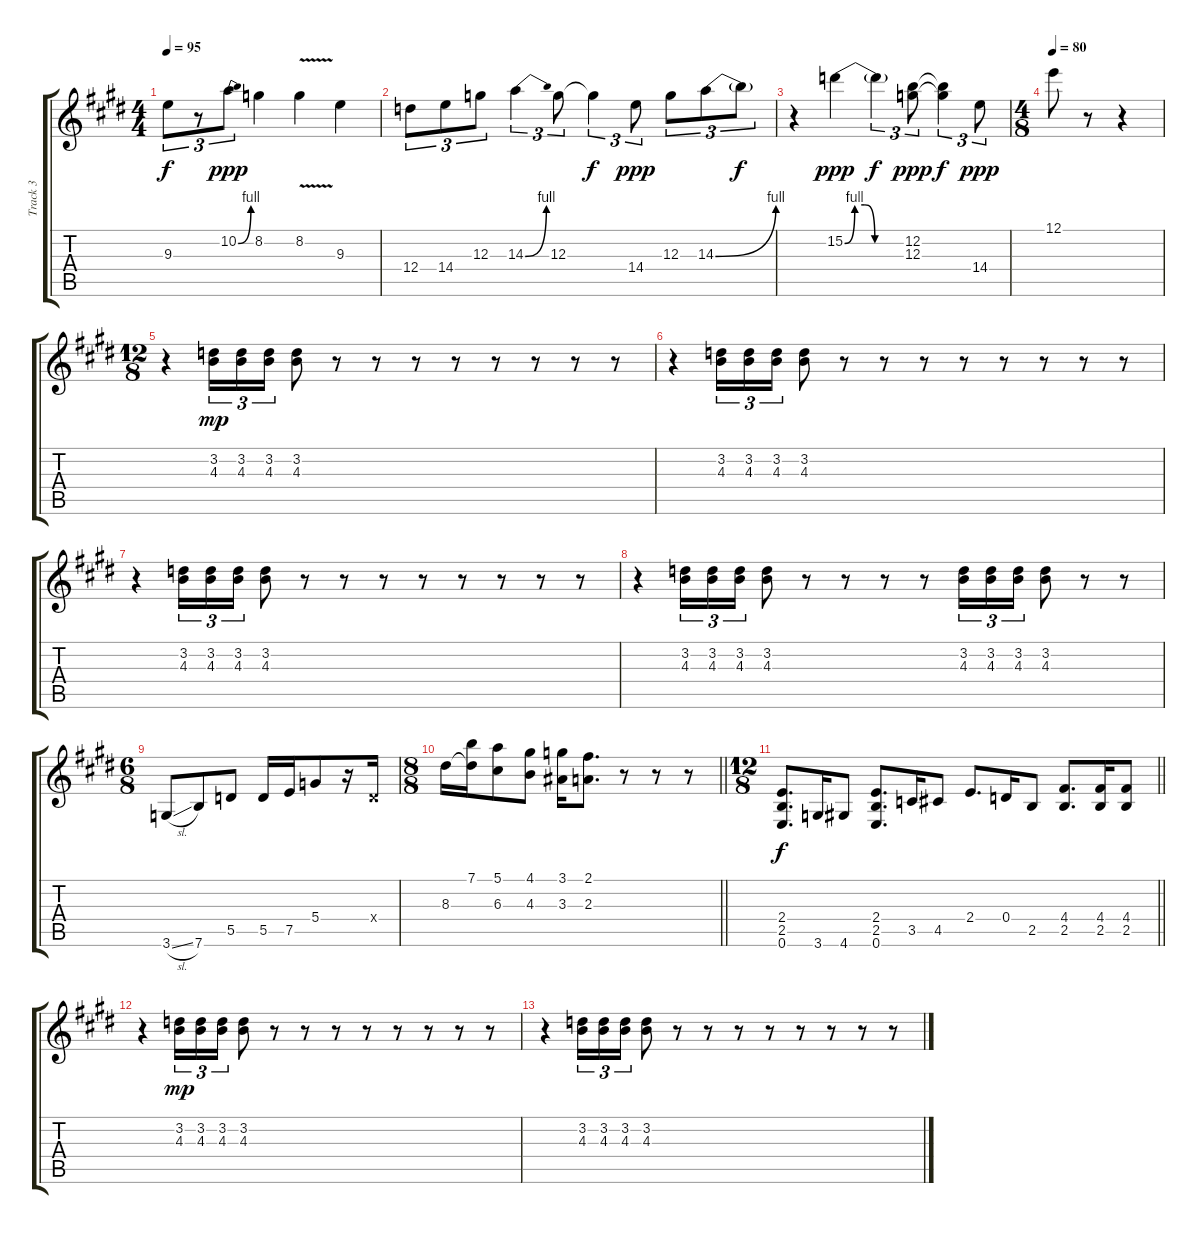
\track ("Track 3" "Track 3") {instrument electricguitarjazz}
\staff {score tabs}
\tuning (E4 B3 G3 D3 A2 E2) {hide}
\ts (4 4)
\tempo 95
\clef g2
\ks e
9.3{t}.8{tu (3 2) dy f} r.8{tu (3 2)} 10.2{be (bend 0 0 60 4)}.8{tu (3 2) dy ppp} 8.2.4 8.2{v}.4 9.3.4 |
12.4.8{tu (3 2)} 14.4.8{tu (3 2)} 12.3.8{tu (3 2)} 14.3{be (bend 0 0 60 4)}.4{tu (3 2)} 12.3.8{tu (3 2)} 12.3{t}.4{tu (3 2) dy f} 14.4.8{tu (3 2) dy ppp} 12.3.8{tu (3 2)} 14.3{be (bend 0 0 60 4)}.8{tu (3 2)} 14.3{t}.8{tu (3 2) dy f} |
r.4 15.2{be (custom 0 0 10 4 20 4 30 0 60 0)}.4{dy ppp} 15.2{t}.4{tu (3 2) dy f} (12.2 12.3).8{tu (3 2) dy ppp} (12.2{t} 12.3{t}).4{tu (3 2) dy f} 14.4.8{tu (3 2) dy ppp} |
\ts (4 8)
\tempo 80
12.1.8 r.8 r.4 |
\ts (12 8)
r.4 (3.2 4.3).16{tu (3 2) dy mp volume 9} (3.2 4.3).16{tu (3 2)} (3.2 4.3).16{tu (3 2)} (3.2 4.3).8 r.8 r.8 r.8 r.8 r.8 r.8 r.8 r.8 |
r.4 (3.2 4.3).16{tu (3 2)} (3.2 4.3).16{tu (3 2)} (3.2 4.3).16{tu (3 2)} (3.2 4.3).8 r.8 r.8 r.8 r.8 r.8 r.8 r.8 r.8 |
r.4 (3.2 4.3).16{tu (3 2)} (3.2 4.3).16{tu (3 2)} (3.2 4.3).16{tu (3 2)} (3.2 4.3).8 r.8 r.8 r.8 r.8 r.8 r.8 r.8 r.8 |
r.4 (3.2 4.3).16{tu (3 2)} (3.2 4.3).16{tu (3 2)} (3.2 4.3).16{tu (3 2)} (3.2 4.3).8 r.8 r.8 r.8 r.8 (3.2 4.3).16{tu (3 2)} (3.2 4.3).16{tu (3 2)} (3.2 4.3).16{tu (3 2)} (3.2 4.3).8 r.8 r.8 |
\ts (6 8)
3.6{sl}.8 7.6.8 5.5.8 5.5.16 7.5.16 5.4.8 r.16 0.4{x}.16 |
\ts (8 8)
\barLineRight lightlight
8.3.16 (7.1 8.3{t}).16 (5.1 6.3).8 (4.1 4.3).8 (3.1 3.3).16 (2.1 2.3).8{d} r.8 r.8 r.8 |
\ts (12 8)
\barLineRight lightlight
(2.4 2.5 0.6).8{d dy f} 3.6.16 4.6.8 (2.4 2.5 0.6).8{d} 3.5.16 4.5.8 2.4.8{d} 0.4.16 2.5.8 (4.4 2.5).8{d} (4.4 2.5).16 (4.4 2.5).8 |
r.4 (3.2 4.3).16{tu (3 2) dy mp} (3.2 4.3).16{tu (3 2)} (3.2 4.3).16{tu (3 2)} (3.2 4.3).8 r.8 r.8 r.8 r.8 r.8 r.8 r.8 r.8 |
r.4 (3.2 4.3).16{tu (3 2)} (3.2 4.3).16{tu (3 2)} (3.2 4.3).16{tu (3 2)} (3.2 4.3).8 r.8 r.8 r.8 r.8 r.8 r.8 r.8 r.8
